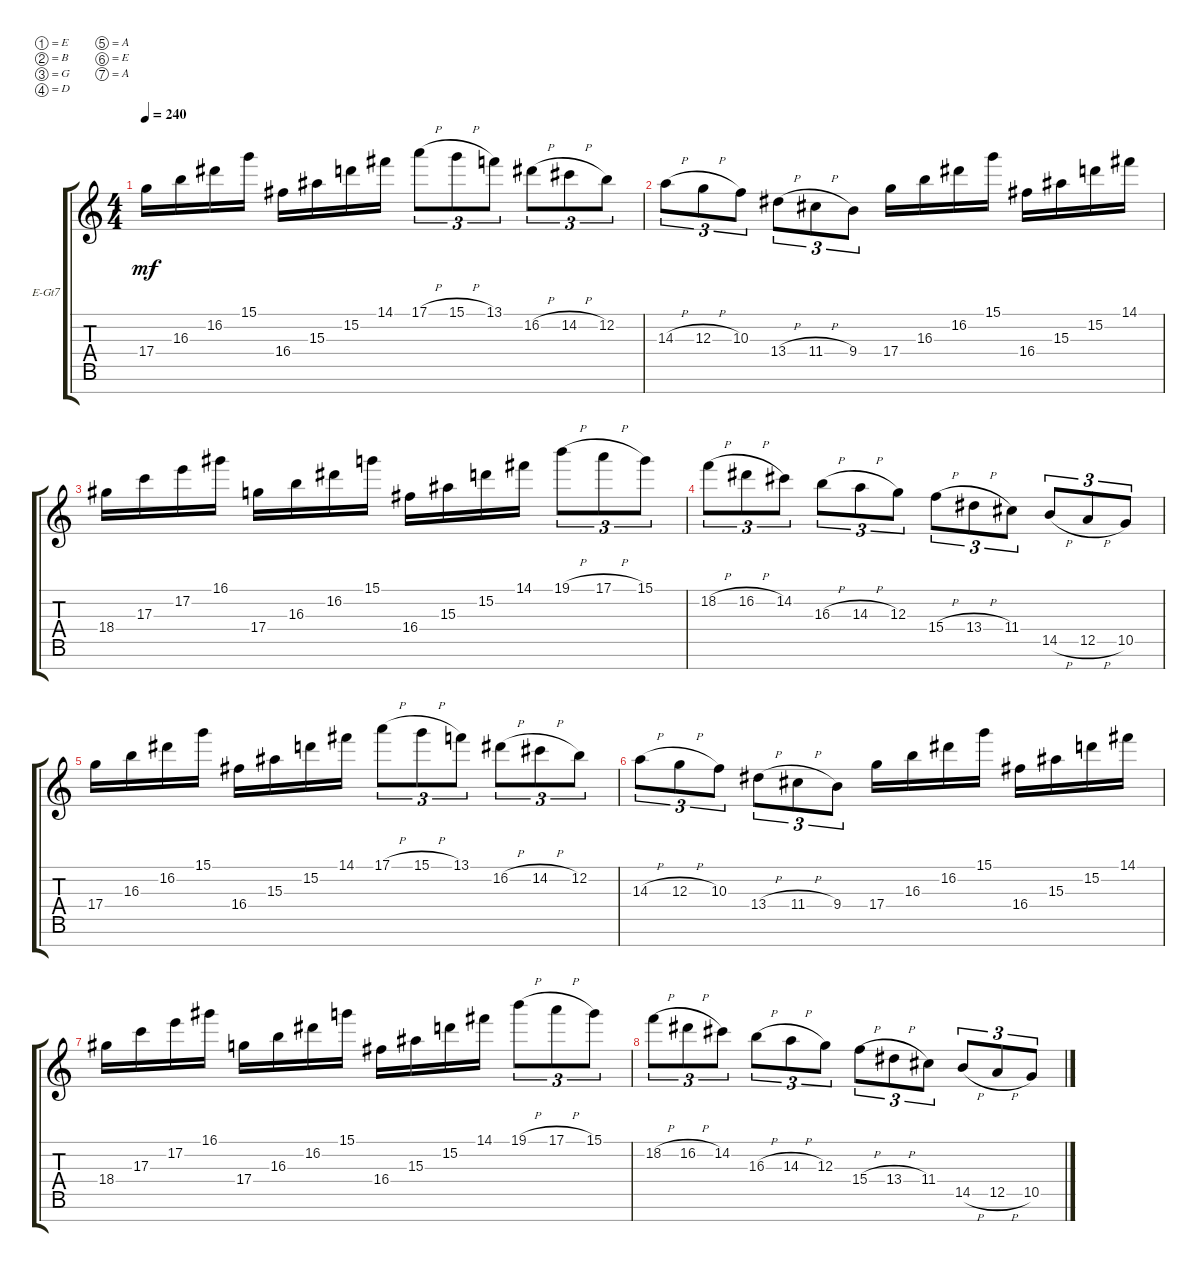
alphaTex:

\defaultSystemsLayout 4
\bracketExtendMode groupsimilarinstruments
\firstSystemTrackNameOrientation horizontal
\otherSystemsTrackNameOrientation horizontal
\track ("Electric Guitar" "E-Gt7") {instrument distortionguitar}
\staff {score tabs}
\tuning (E4 B3 G3 D3 A2 E2 A1)
\ts (4 4)
\tempo 240
\clef g2
\ks c
17.4.16{dy mf} 16.3.16 16.2.16 15.1.16 16.4.16 15.3.16 15.2.16 14.1.16 17.1{h}.8{tu (3 2)} 15.1{h}.8{tu (3 2)} 13.1.8{tu (3 2)} 16.2{h}.8{tu (3 2)} 14.2{h}.8{tu (3 2)} 12.2.8{tu (3 2)} |
14.3{h}.8{tu (3 2)} 12.3{h}.8{tu (3 2)} 10.3.8{tu (3 2)} 13.4{h}.8{tu (3 2)} 11.4{h}.8{tu (3 2)} 9.4.8{tu (3 2)} 17.4.16 16.3.16 16.2.16 15.1.16 16.4.16 15.3.16 15.2.16 14.1.16 |
18.4.16 17.3.16 17.2.16 16.1.16 17.4.16 16.3.16 16.2.16 15.1.16 16.4.16 15.3.16 15.2.16 14.1.16 19.1{h}.8{tu (3 2)} 17.1{h}.8{tu (3 2)} 15.1.8{tu (3 2)} |
18.2{h}.8{tu (3 2)} 16.2{h}.8{tu (3 2)} 14.2.8{tu (3 2)} 16.3{h}.8{tu (3 2)} 14.3{h}.8{tu (3 2)} 12.3.8{tu (3 2)} 15.4{h}.8{tu (3 2)} 13.4{h}.8{tu (3 2)} 11.4.8{tu (3 2)} 14.5{h}.8{tu (3 2)} 12.5{h}.8{tu (3 2)} 10.5.8{tu (3 2)} |
17.4.16 16.3.16 16.2.16 15.1.16 16.4.16 15.3.16 15.2.16 14.1.16 17.1{h}.8{tu (3 2)} 15.1{h}.8{tu (3 2)} 13.1.8{tu (3 2)} 16.2{h}.8{tu (3 2)} 14.2{h}.8{tu (3 2)} 12.2.8{tu (3 2)} |
14.3{h}.8{tu (3 2)} 12.3{h}.8{tu (3 2)} 10.3.8{tu (3 2)} 13.4{h}.8{tu (3 2)} 11.4{h}.8{tu (3 2)} 9.4.8{tu (3 2)} 17.4.16 16.3.16 16.2.16 15.1.16 16.4.16 15.3.16 15.2.16 14.1.16 |
18.4.16 17.3.16 17.2.16 16.1.16 17.4.16 16.3.16 16.2.16 15.1.16 16.4.16 15.3.16 15.2.16 14.1.16 19.1{h}.8{tu (3 2)} 17.1{h}.8{tu (3 2)} 15.1.8{tu (3 2)} |
18.2{h}.8{tu (3 2)} 16.2{h}.8{tu (3 2)} 14.2.8{tu (3 2)} 16.3{h}.8{tu (3 2)} 14.3{h}.8{tu (3 2)} 12.3.8{tu (3 2)} 15.4{h}.8{tu (3 2)} 13.4{h}.8{tu (3 2)} 11.4.8{tu (3 2)} 14.5{h}.8{tu (3 2)} 12.5{h}.8{tu (3 2)} 10.5.8{tu (3 2)}
